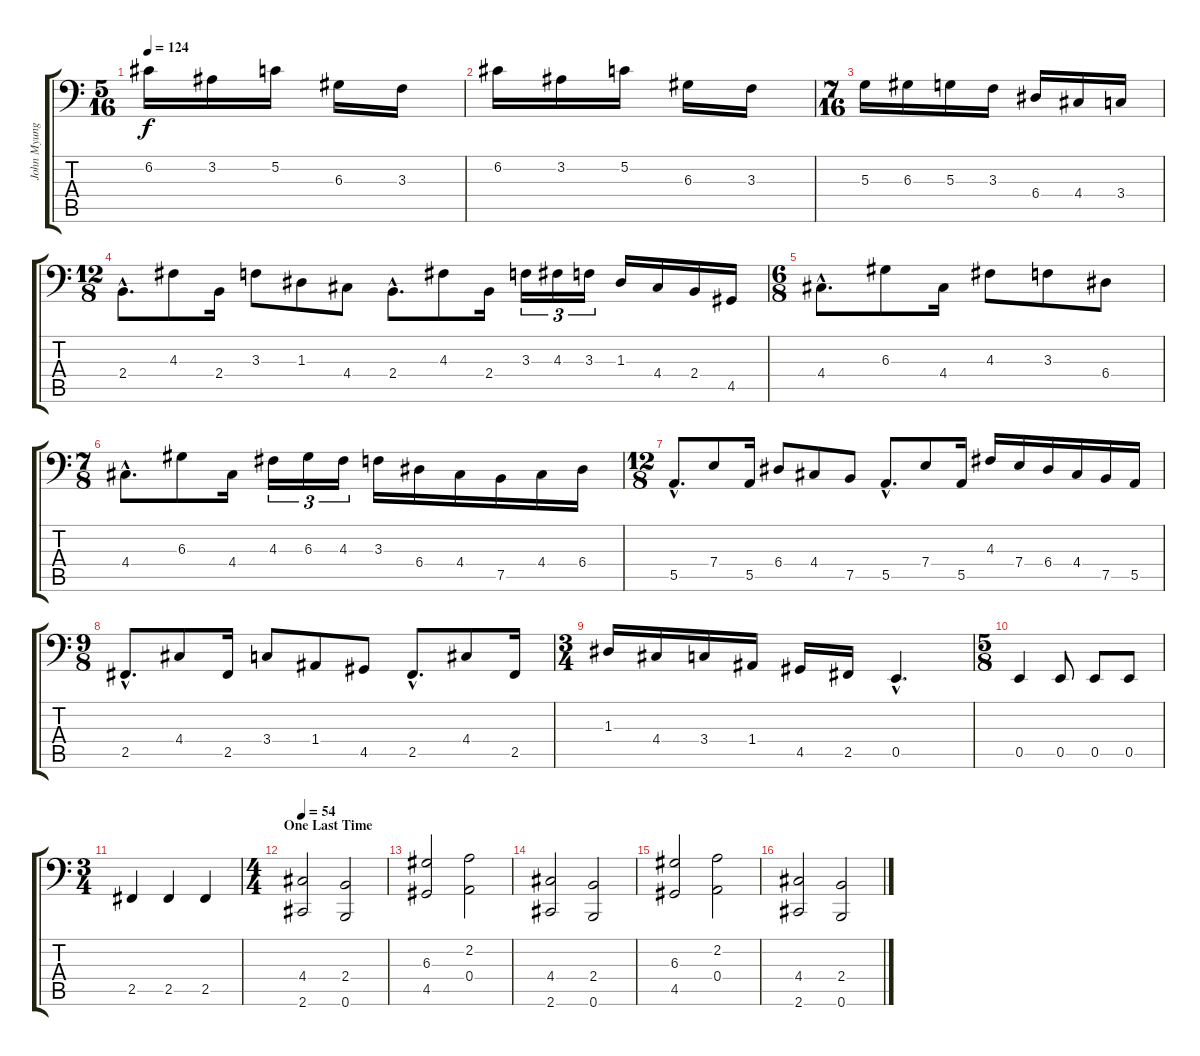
\track ("John Myung - 6 Strings Bass" "John Myung") {instrument electricbassfinger}
\staff {score tabs}
\tuning (C3 G2 D2 A1 E1 B0) {hide}
\ts (5 16)
\tempo 124
\clef f4
\ks c
6.2.16{dy f} 3.2.16 5.2.16 6.3.16 3.3.16 |
6.2.16 3.2.16 5.2.16 6.3.16 3.3.16 |
\ts (7 16)
5.3.16 6.3.16 5.3.16 3.3.16 6.4.16 4.4.16 3.4.16 |
\ts (12 8)
2.4{hac}.8{d} 4.3.8 2.4.16 3.3.8 1.3.8 4.4.8 2.4{hac}.8{d} 4.3.8 2.4.16 3.3.16{tu (3 2)} 4.3.16{tu (3 2)} 3.3.16{tu (3 2)} 1.3.16 4.4.16 2.4.16 4.5.16 |
\ts (6 8)
4.4{hac}.8{d} 6.3.8 4.4.16 4.3.8 3.3.8 6.4.8 |
\ts (7 8)
4.4{hac}.8{d} 6.3.8 4.4.16 4.3.16{tu (3 2)} 6.3.16{tu (3 2)} 4.3.16{tu (3 2)} 3.3.16 6.4.16 4.4.16 7.5.16 4.4.16 6.4.16 |
\ts (12 8)
5.5{hac}.8{d} 7.4.8 5.5.16 6.4.8 4.4.8 7.5.8 5.5{hac}.8{d} 7.4.8 5.5.16 4.3.16 7.4.16 6.4.16 4.4.16 7.5.16 5.5.16 |
\ts (9 8)
2.5{hac}.8{d} 4.4.8 2.5.16 3.4.8 1.4.8 4.5.8 2.5{hac}.8{d} 4.4.8 2.5.16 |
\ts (3 4)
1.3.16 4.4.16 3.4.16 1.4.16 4.5.16 2.5.16 0.5{hac}.4{d} |
\ts (5 8)
0.5.4 0.5.8 0.5.8 0.5.8 |
\ts (3 4)
2.5.4 2.5.4 2.5.4 |
\ts (4 4)
\section ("" "One Last Time")
\tempo 54
(4.4 2.6).2 (2.4 0.6).2 |
(6.3 4.5).2 (2.2 0.4).2 |
(4.4 2.6).2 (2.4 0.6).2 |
(6.3 4.5).2 (2.2 0.4).2 |
(4.4 2.6).2 (2.4 0.6).2
